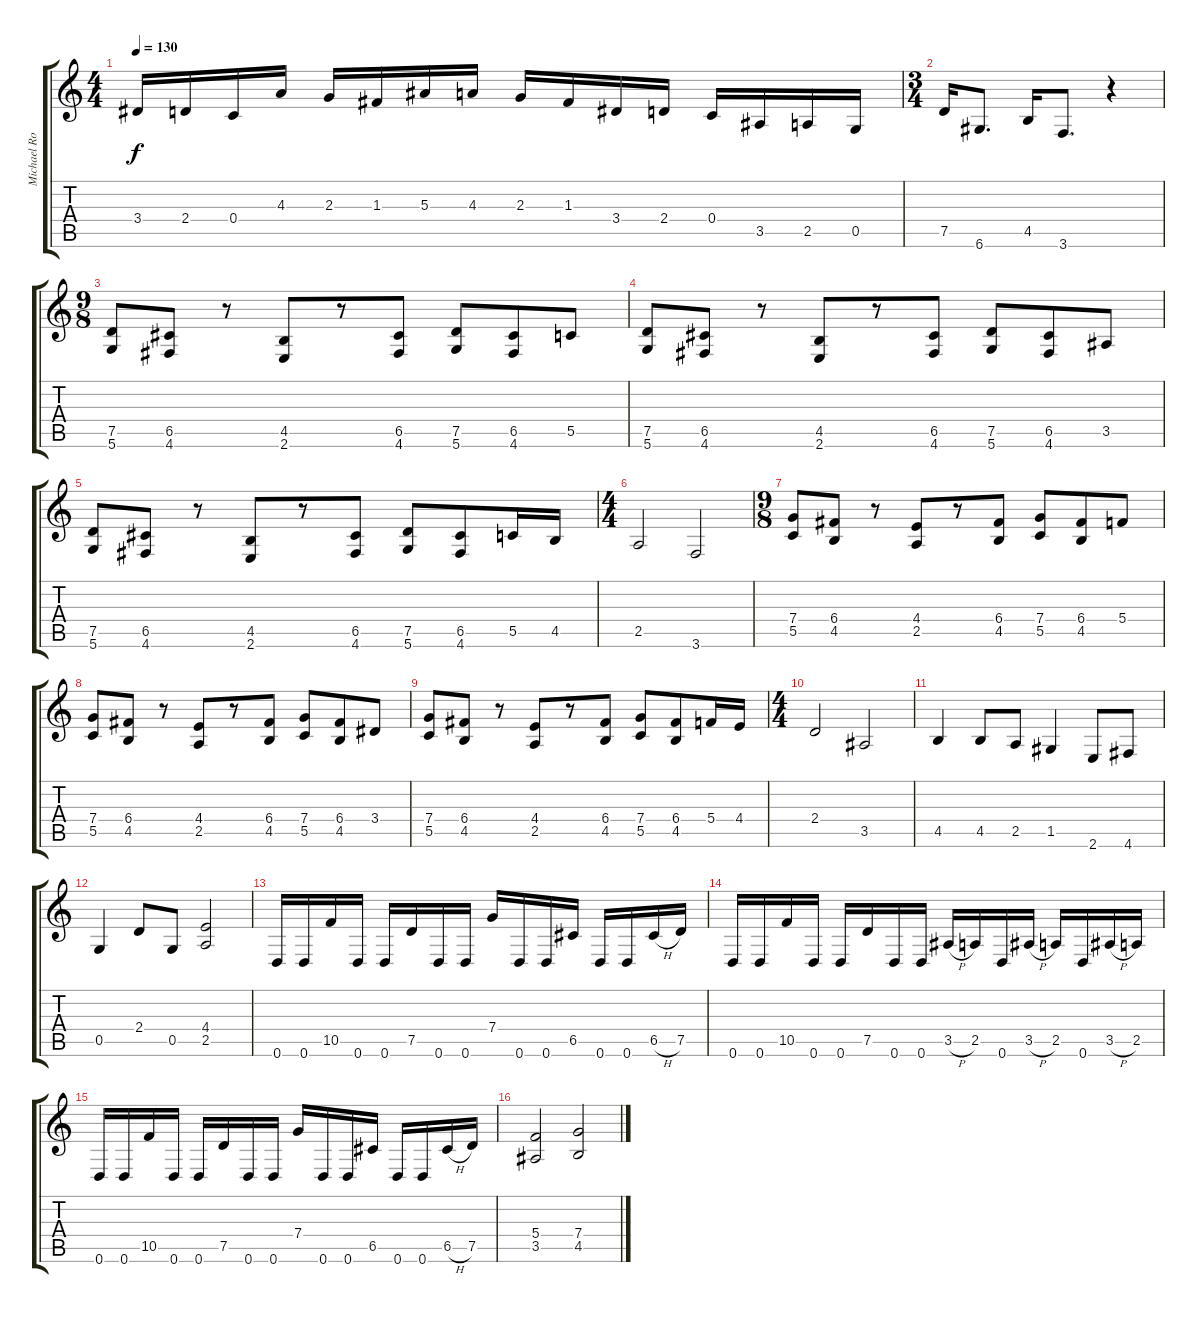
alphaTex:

\track ("Michael Romeo" "Michael Ro") {instrument overdrivenguitar}
\staff {score tabs}
\tuning (D4 A3 F3 C3 G2 D2) {hide}
\ts (4 4)
\tempo 130
\clef g2
\ks c
3.4.16{dy f} 2.4.16 0.4.16 4.3.16 2.3.16 1.3.16 5.3.16 4.3.16 2.3.16 1.3.16 3.4.16 2.4.16 0.4.16 3.5.16 2.5.16 0.5.16 |
\ts (3 4)
7.5.16 6.6.8{d} 4.5.16 3.6.8{d} r.4 |
\ts (9 8)
(7.5 5.6).8 (6.5 4.6).8 r.8 (4.5 2.6).8 r.8 (6.5 4.6).8 (7.5 5.6).8 (6.5 4.6).8 5.5.8 |
(7.5 5.6).8 (6.5 4.6).8 r.8 (4.5 2.6).8 r.8 (6.5 4.6).8 (7.5 5.6).8 (6.5 4.6).8 3.5.8 |
(7.5 5.6).8 (6.5 4.6).8 r.8 (4.5 2.6).8 r.8 (6.5 4.6).8 (7.5 5.6).8 (6.5 4.6).8 5.5.16 4.5.16 |
\ts (4 4)
2.5.2 3.6.2 |
\ts (9 8)
(7.4 5.5).8 (6.4 4.5).8 r.8 (4.4 2.5).8 r.8 (6.4 4.5).8 (7.4 5.5).8 (6.4 4.5).8 5.4.8 |
(7.4 5.5).8 (6.4 4.5).8 r.8 (4.4 2.5).8 r.8 (6.4 4.5).8 (7.4 5.5).8 (6.4 4.5).8 3.4.8 |
(7.4 5.5).8 (6.4 4.5).8 r.8 (4.4 2.5).8 r.8 (6.4 4.5).8 (7.4 5.5).8 (6.4 4.5).8 5.4.16 4.4.16 |
\ts (4 4)
2.4.2 3.5.2 |
4.5.4 4.5.8 2.5.8 1.5.4 2.6.8 4.6.8 |
0.5.4 2.4.8 0.5.8 (4.4 2.5).2 |
0.6.16 0.6.16 10.5.16 0.6.16 0.6.16 7.5.16 0.6.16 0.6.16 7.4.16 0.6.16 0.6.16 6.5.16 0.6.16 0.6.16 6.5{h}.16 7.5.16 |
0.6.16 0.6.16 10.5.16 0.6.16 0.6.16 7.5.16 0.6.16 0.6.16 3.5{h}.16 2.5.16 0.6.16 3.5{h}.16 2.5.16 0.6.16 3.5{h}.16 2.5.16 |
0.6.16 0.6.16 10.5.16 0.6.16 0.6.16 7.5.16 0.6.16 0.6.16 7.4.16 0.6.16 0.6.16 6.5.16 0.6.16 0.6.16 6.5{h}.16 7.5.16 |
(5.4 3.5).2 (7.4 4.5).2
